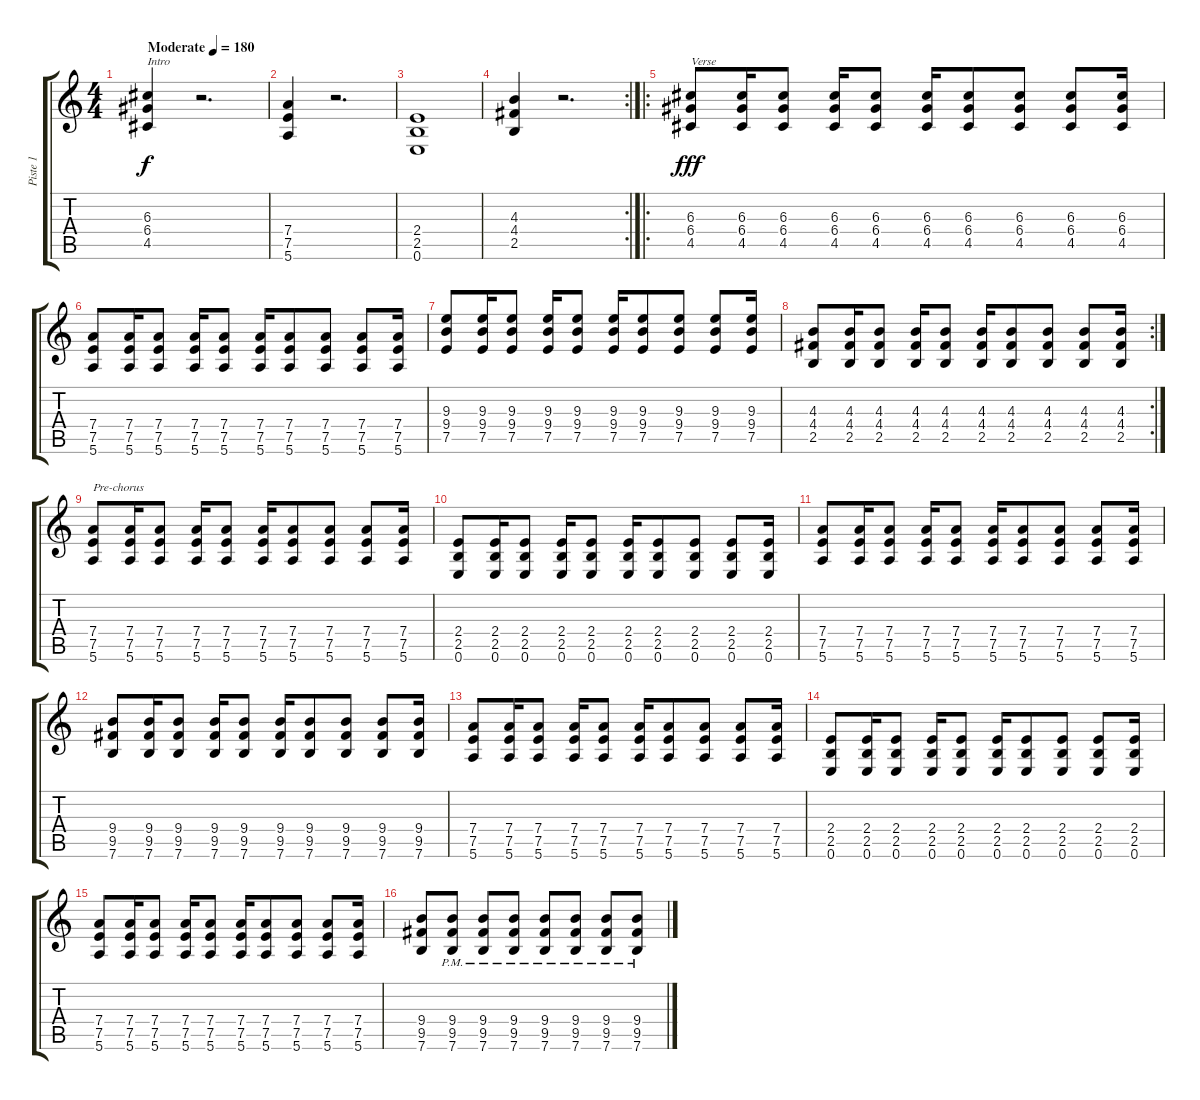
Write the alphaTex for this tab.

\track ("Piste 1" "Piste 1") {instrument overdrivenguitar}
\staff {score tabs}
\tuning (E4 B3 G3 D3 A2 E2) {hide}
\ts (4 4)
\tempo (180 "Moderate")
\clef g2
\ks c
(6.3 6.4 4.5).4{txt "Intro" dy f instrument overdrivenguitar} r.2{d} |
(7.4 7.5 5.6).4 r.2{d} |
(2.4 2.5 0.6).1 |
\rc 2
(4.3 4.4 2.5).4 r.2{d} |
\ro
(6.3 6.4 4.5).8{txt "Verse" dy fff} (6.3 6.4 4.5).16 (6.3 6.4 4.5).8 (6.3 6.4 4.5).16 (6.3 6.4 4.5).8 (6.3 6.4 4.5).16 (6.3 6.4 4.5).8 (6.3 6.4 4.5).8 (6.3 6.4 4.5).8 (6.3 6.4 4.5).16 |
(7.4 7.5 5.6).8 (7.4 7.5 5.6).16 (7.4 7.5 5.6).8 (7.4 7.5 5.6).16 (7.4 7.5 5.6).8 (7.4 7.5 5.6).16 (7.4 7.5 5.6).8 (7.4 7.5 5.6).8 (7.4 7.5 5.6).8 (7.4 7.5 5.6).16 |
(9.3 9.4 7.5).8 (9.3 9.4 7.5).16 (9.3 9.4 7.5).8 (9.3 9.4 7.5).16 (9.3 9.4 7.5).8 (9.3 9.4 7.5).16 (9.3 9.4 7.5).8 (9.3 9.4 7.5).8 (9.3 9.4 7.5).8 (9.3 9.4 7.5).16 |
\rc 2
(4.3 4.4 2.5).8 (4.3 4.4 2.5).16 (4.3 4.4 2.5).8 (4.3 4.4 2.5).16 (4.3 4.4 2.5).8 (4.3 4.4 2.5).16 (4.3 4.4 2.5).8 (4.3 4.4 2.5).8 (4.3 4.4 2.5).8 (4.3 4.4 2.5).16 |
(7.4 7.5 5.6).8{txt "Pre-chorus"} (7.4 7.5 5.6).16 (7.4 7.5 5.6).8 (7.4 7.5 5.6).16 (7.4 7.5 5.6).8 (7.4 7.5 5.6).16 (7.4 7.5 5.6).8 (7.4 7.5 5.6).8 (7.4 7.5 5.6).8 (7.4 7.5 5.6).16 |
(2.4 2.5 0.6).8 (2.4 2.5 0.6).16 (2.4 2.5 0.6).8 (2.4 2.5 0.6).16 (2.4 2.5 0.6).8 (2.4 2.5 0.6).16 (2.4 2.5 0.6).8 (2.4 2.5 0.6).8 (2.4 2.5 0.6).8 (2.4 2.5 0.6).16 |
(7.4 7.5 5.6).8 (7.4 7.5 5.6).16 (7.4 7.5 5.6).8 (7.4 7.5 5.6).16 (7.4 7.5 5.6).8 (7.4 7.5 5.6).16 (7.4 7.5 5.6).8 (7.4 7.5 5.6).8 (7.4 7.5 5.6).8 (7.4 7.5 5.6).16 |
(9.4 9.5 7.6).8 (9.4 9.5 7.6).16 (9.4 9.5 7.6).8 (9.4 9.5 7.6).16 (9.4 9.5 7.6).8 (9.4 9.5 7.6).16 (9.4 9.5 7.6).8 (9.4 9.5 7.6).8 (9.4 9.5 7.6).8 (9.4 9.5 7.6).16 |
(7.4 7.5 5.6).8 (7.4 7.5 5.6).16 (7.4 7.5 5.6).8 (7.4 7.5 5.6).16 (7.4 7.5 5.6).8 (7.4 7.5 5.6).16 (7.4 7.5 5.6).8 (7.4 7.5 5.6).8 (7.4 7.5 5.6).8 (7.4 7.5 5.6).16 |
(2.4 2.5 0.6).8 (2.4 2.5 0.6).16 (2.4 2.5 0.6).8 (2.4 2.5 0.6).16 (2.4 2.5 0.6).8 (2.4 2.5 0.6).16 (2.4 2.5 0.6).8 (2.4 2.5 0.6).8 (2.4 2.5 0.6).8 (2.4 2.5 0.6).16 |
(7.4 7.5 5.6).8 (7.4 7.5 5.6).16 (7.4 7.5 5.6).8 (7.4 7.5 5.6).16 (7.4 7.5 5.6).8 (7.4 7.5 5.6).16 (7.4 7.5 5.6).8 (7.4 7.5 5.6).8 (7.4 7.5 5.6).8 (7.4 7.5 5.6).16 |
(9.4 9.5 7.6).8 (9.4{pm} 9.5{pm} 7.6{pm}).8 (9.4{pm} 9.5{pm} 7.6{pm}).8 (9.4{pm} 9.5{pm} 7.6{pm}).8 (9.4{pm} 9.5{pm} 7.6{pm}).8 (9.4{pm} 9.5{pm} 7.6{pm}).8 (9.4{pm} 9.5{pm} 7.6{pm}).8 (9.4{pm} 9.5{pm} 7.6{pm}).8
